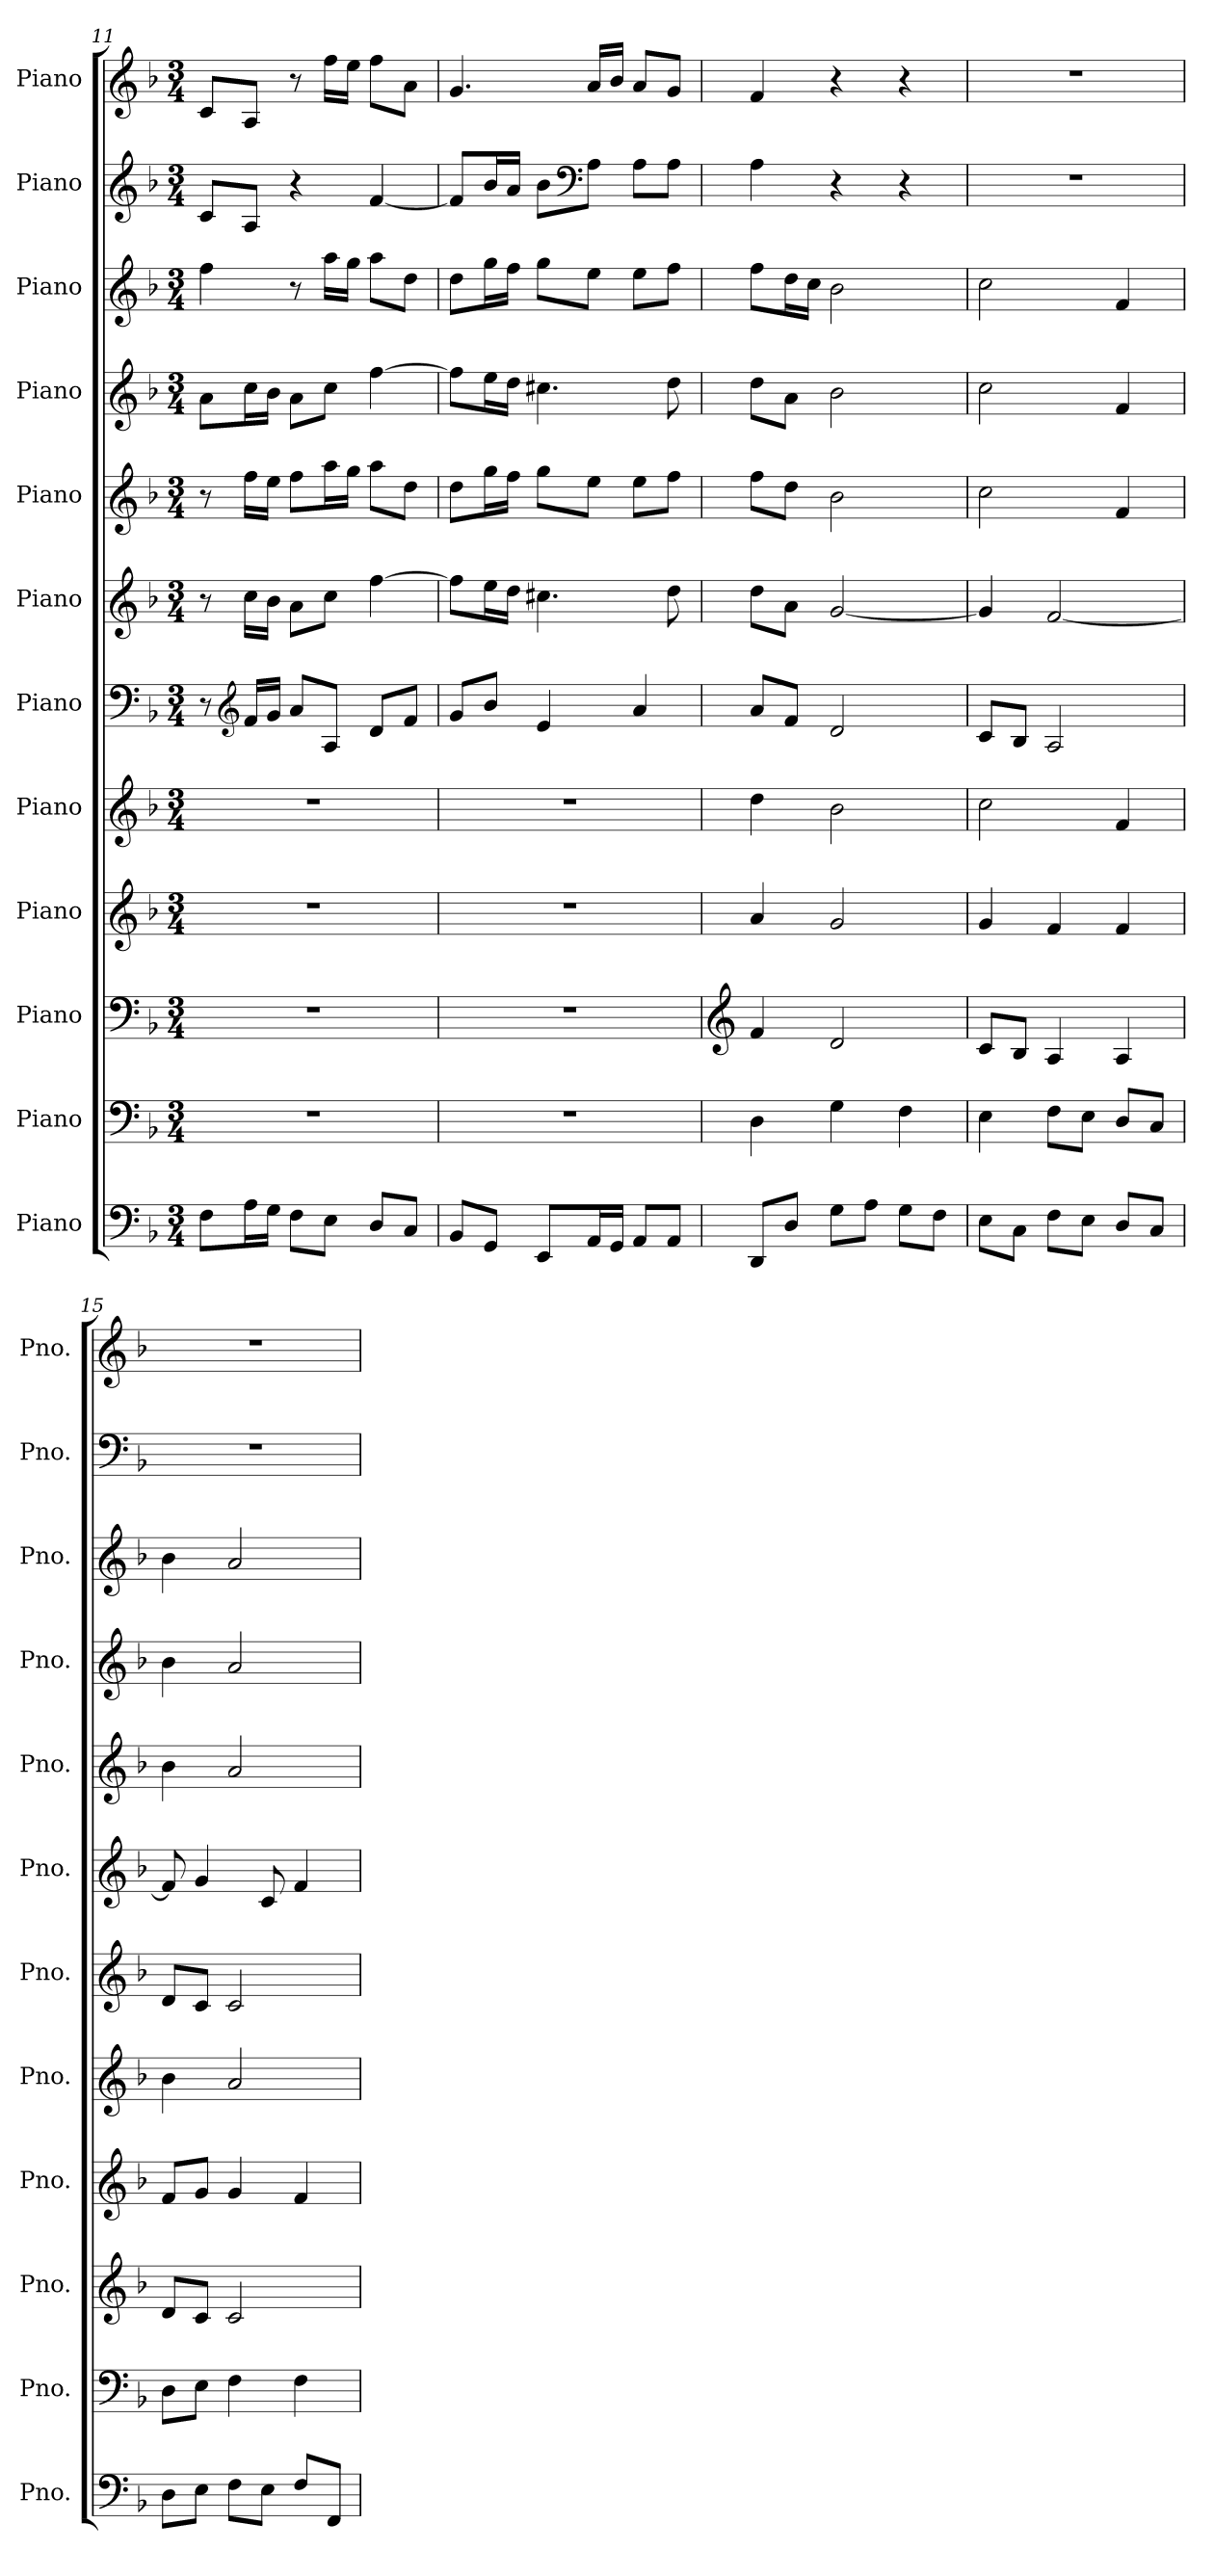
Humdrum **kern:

**kern	**kern	**kern	**kern	**kern	**kern	**kern	**kern	**kern	**kern	**kern	**kern
*part12	*part11	*part10	*part9	*part8	*part7	*part6	*part5	*part4	*part3	*part2	*part1
*staff12	*staff11	*staff10	*staff9	*staff8	*staff7	*staff6	*staff5	*staff4	*staff3	*staff2	*staff1
*I"Piano	*I"Piano	*I"Piano	*I"Piano	*I"Piano	*I"Piano	*I"Piano	*I"Piano	*I"Piano	*I"Piano	*I"Piano	*I"Piano
*I'Pno.	*I'Pno.	*I'Pno.	*I'Pno.	*I'Pno.	*I'Pno.	*I'Pno.	*I'Pno.	*I'Pno.	*I'Pno.	*I'Pno.	*I'Pno.
!!LO:PB:g=z
*clefF4	*clefF4	*clefF4	*clefG2	*clefG2	*clefF4	*clefG2	*clefG2	*clefG2	*clefG2	*clefG2	*clefG2
*k[b-]	*k[b-]	*k[b-]	*k[b-]	*k[b-]	*k[b-]	*k[b-]	*k[b-]	*k[b-]	*k[b-]	*k[b-]	*k[b-]
*M3/4	*M3/4	*M3/4	*M3/4	*M3/4	*M3/4	*M3/4	*M3/4	*M3/4	*M3/4	*M3/4	*M3/4
=11	=11	=11	=11	=11	=11	=11	=11	=11	=11	=11	=11
8F\L	2.r	2.r	2.r	2.r	8r	8r	8r	8a\L	4ff\	8c/L	8c/L
*	*	*	*	*	*clefG2	*	*	*	*	*	*
16A\L	.	.	.	.	16f/LL	16cc\LL	16ff\LL	16cc\L	.	8A/J	8A/J
16G\JJ	.	.	.	.	16g/JJ	16b-\JJ	16ee\JJ	16b-\JJ	.	.	.
8F\L	.	.	.	.	8a/L	8a\L	8ff\L	8a\L	8r	4r	8r
8E\J	.	.	.	.	8A/J	8cc\J	16aa\L	8cc\J	16aa\LL	.	16ff\LL
.	.	.	.	.	.	.	16gg\JJ	.	16gg\JJ	.	16ee\JJ
8D/L	.	.	.	.	8d/L	[4ff\	8aa\L	[4ff\	8aa\L	[4f/	8ff\L
8C/J	.	.	.	.	8f/J	.	8dd\J	.	8dd\J	.	8a\J
=12	=12	=12	=12	=12	=12	=12	=12	=12	=12	=12	=12
8BB-/L	2.r	2.r	2.r	2.r	8g/L	8ff\L]	8dd\L	8ff\L]	8dd\L	8f/L]	4.g/
8GG/J	.	.	.	.	8b-/J	16ee\L	16gg\L	16ee\L	16gg\L	16b-/L	.
.	.	.	.	.	.	16dd\JJ	16ff\JJ	16dd\JJ	16ff\JJ	16a/JJ	.
8EE/L	.	.	.	.	4e/	4.cc#X\	8gg\L	4.cc#X\	8gg\L	8b-\L	.
*	*	*	*	*	*	*	*	*	*	*clefF4	*
16AA/L	.	.	.	.	.	.	8ee\J	.	8ee\J	8A\J	16a/LL
16GG/JJ	.	.	.	.	.	.	.	.	.	.	16b-/JJ
8AA/L	.	.	.	.	4a/	.	8ee\L	.	8ee\L	8A\L	8a/L
8AA/J	.	.	.	.	.	8dd\	8ff\J	8dd\	8ff\J	8A\J	8g/J
=13	=13	=13	=13	=13	=13	=13	=13	=13	=13	=13	=13
*	*	*clefG2	*	*	*	*	*	*	*	*	*
8DD/L	4D\	4f/	4a/	4dd\	8a/L	8dd\L	8ff\L	8dd\L	8ff\L	4A\	4f/
8D/J	.	.	.	.	8f/J	8a\J	8dd\J	8a\J	16dd\L	.	.
.	.	.	.	.	.	.	.	.	16cc\JJ	.	.
8G\L	4G\	2d/	2g/	2b-\	2d/	[2g/	2b-\	2b-\	2b-\	4r	4r
8A\J	.	.	.	.	.	.	.	.	.	.	.
8G\L	4F\	.	.	.	.	.	.	.	.	4r	4r
8F\J	.	.	.	.	.	.	.	.	.	.	.
=14	=14	=14	=14	=14	=14	=14	=14	=14	=14	=14	=14
8E\L	4E\	8c/L	4g/	2cc\	8c/L	4g/]	2cc\	2cc\	2cc\	2.r	2.r
8C\J	.	8B-/J	.	.	8B-/J	.	.	.	.	.	.
8F\L	8F\L	4A/	4f/	.	2A/	[2f/	.	.	.	.	.
8E\J	8E\J	.	.	.	.	.	.	.	.	.	.
8D/L	8D/L	4A/	4f/	4f/	.	.	4f/	4f/	4f/	.	.
8C/J	8C/J	.	.	.	.	.	.	.	.	.	.
=15	=15	=15	=15	=15	=15	=15	=15	=15	=15	=15	=15
8D\L	8D\L	8d/L	8f/L	4b-\	8d/L	8f/]	4b-\	4b-\	4b-\	2.r	2.r
8E\J	8E\J	8c/J	8g/J	.	8c/J	4g/	.	.	.	.	.
8F\L	4F\	2c/	4g/	2a/	2c/	.	2a/	2a/	2a/	.	.
8E\J	.	.	.	.	.	8c/	.	.	.	.	.
8F/L	4F\	.	4f/	.	.	4f/	.	.	.	.	.
8FF/J	.	.	.	.	.	.	.	.	.	.	.
=	=	=	=	=	=	=	=	=	=	=	=
*-	*-	*-	*-	*-	*-	*-	*-	*-	*-	*-	*-
